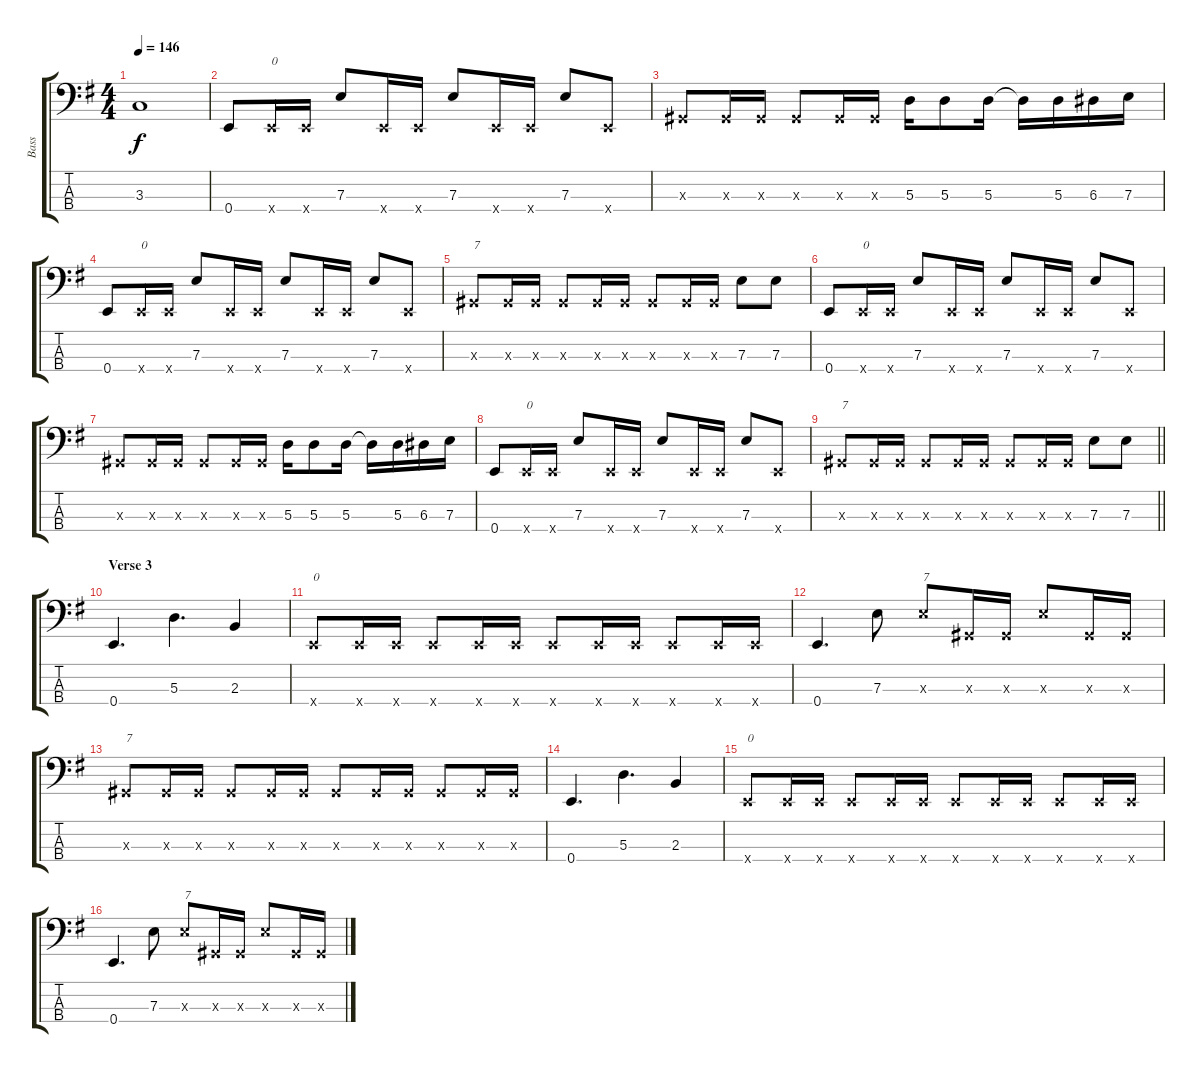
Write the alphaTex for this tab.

\track ("Bass" "Bass") {instrument electricbassfinger}
\staff {score tabs}
\tuning (G2 D2 A1 E1) {hide}
\ts (4 4)
\tempo 146
\clef f4
\ks g
3.3{t}.1{dy f} |
0.4.8 0.4{x}.16{txt "0"} 0.4{x}.16 7.3.8 0.4{x}.16 0.4{x}.16 7.3.8 0.4{x}.16 0.4{x}.16 7.3.8 0.4{x}.8 |
-1.3{x}.8 -1.3{x}.16 -1.3{x}.16 -1.3{x}.8 -1.3{x}.16 -1.3{x}.16 5.3.16 5.3.8 5.3.16 5.3{t}.16 5.3.16 6.3.16 7.3.16 |
0.4.8 0.4{x}.16{txt "0"} 0.4{x}.16 7.3.8 0.4{x}.16 0.4{x}.16 7.3.8 0.4{x}.16 0.4{x}.16 7.3.8 0.4{x}.8 |
-1.3{x}.8{txt "7"} -1.3{x}.16 -1.3{x}.16 -1.3{x}.8 -1.3{x}.16 -1.3{x}.16 -1.3{x}.8 -1.3{x}.16 -1.3{x}.16 7.3.8 7.3.8 |
0.4.8 0.4{x}.16{txt "0"} 0.4{x}.16 7.3.8 0.4{x}.16 0.4{x}.16 7.3.8 0.4{x}.16 0.4{x}.16 7.3.8 0.4{x}.8 |
-1.3{x}.8 -1.3{x}.16 -1.3{x}.16 -1.3{x}.8 -1.3{x}.16 -1.3{x}.16 5.3.16 5.3.8 5.3.16 5.3{t}.16 5.3.16 6.3.16 7.3.16 |
0.4.8 0.4{x}.16{txt "0"} 0.4{x}.16 7.3.8 0.4{x}.16 0.4{x}.16 7.3.8 0.4{x}.16 0.4{x}.16 7.3.8 0.4{x}.8 |
\barLineRight lightlight
-1.3{x}.8{txt "7"} -1.3{x}.16 -1.3{x}.16 -1.3{x}.8 -1.3{x}.16 -1.3{x}.16 -1.3{x}.8 -1.3{x}.16 -1.3{x}.16 7.3.8 7.3.8 |
\section ("" "Verse 3")
0.4.4{d} 5.3.4{d} 2.3.4 |
0.4{x}.8{txt "0"} 0.4{x}.16 0.4{x}.16 0.4{x}.8 0.4{x}.16 0.4{x}.16 0.4{x}.8 0.4{x}.16 0.4{x}.16 0.4{x}.8 0.4{x}.16 0.4{x}.16 |
0.4.4{d} 7.3.8 7.3{x}.8{txt "7"} -1.3{x}.16 -1.3{x}.16 7.3{x}.8 -1.3{x}.16 -1.3{x}.16 |
-1.3{x}.8{txt "7"} -1.3{x}.16 -1.3{x}.16 -1.3{x}.8 -1.3{x}.16 -1.3{x}.16 -1.3{x}.8 -1.3{x}.16 -1.3{x}.16 -1.3{x}.8 -1.3{x}.16 -1.3{x}.16 |
0.4.4{d} 5.3.4{d} 2.3.4 |
0.4{x}.8{txt "0"} 0.4{x}.16 0.4{x}.16 0.4{x}.8 0.4{x}.16 0.4{x}.16 0.4{x}.8 0.4{x}.16 0.4{x}.16 0.4{x}.8 0.4{x}.16 0.4{x}.16 |
0.4.4{d} 7.3.8 7.3{x}.8{txt "7"} -1.3{x}.16 -1.3{x}.16 7.3{x}.8 -1.3{x}.16 -1.3{x}.16
